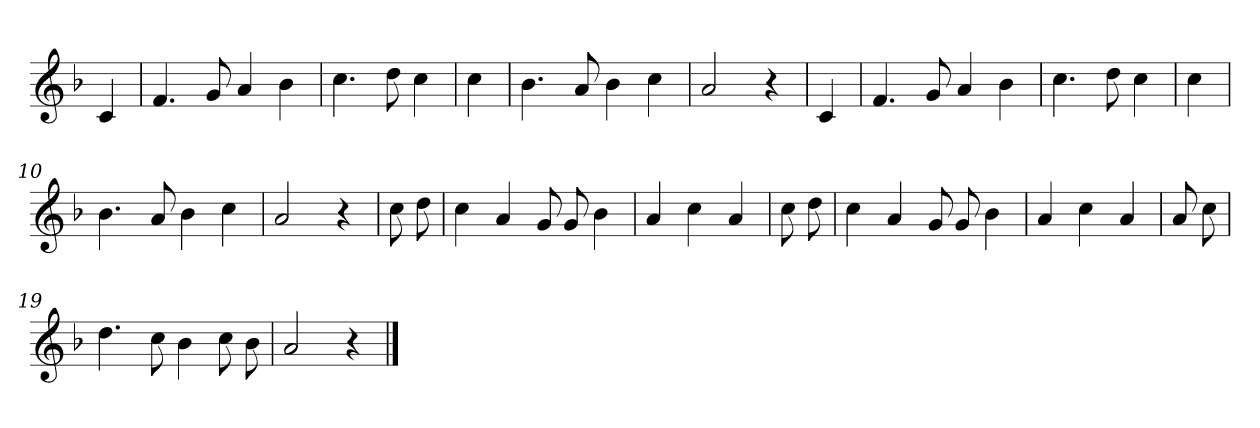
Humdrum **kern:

**kern
*part1
*staff1
*clefG2
*k[b-]
*F:
=
4c
=1
4.f
8g
4a
4b-
=2
4.cc
8dd
4cc
=3
4cc
=4
4.b-
8a
4b-
4cc
=5
2a
4r
=6
4c
=7
4.f
8g
4a
4b-
=8
4.cc
8dd
4cc
=9
4cc
=10
4.b-
8a
4b-
4cc
=11
2a
4r
=12
8cc
8dd
=13
4cc
4a
8g
8g
4b-
=14
4a
4cc
4a
=15
8cc
8dd
=16
4cc
4a
8g
8g
4b-
=17
4a
4cc
4a
=18
8a
8cc
=19
4.dd
8cc
4b-
8cc
8b-
=20
2a
4r
==
*-
